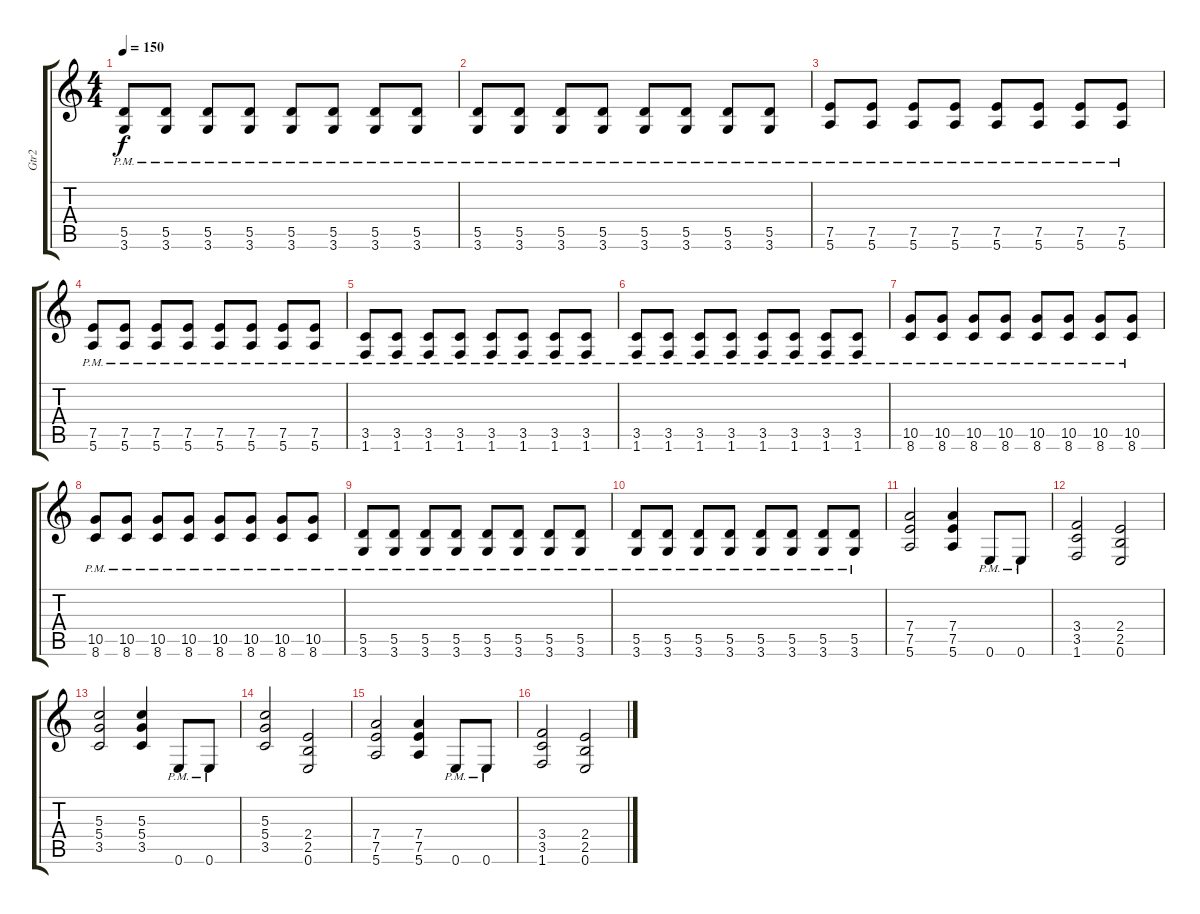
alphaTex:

\track ("Gtr2" "Gtr2") {instrument overdrivenguitar}
\staff {score tabs}
\tuning (E4 B3 G3 D3 A2 E2) {hide}
\ts (4 4)
\tempo 150
\clef g2
\ks c
(5.5{pm} 3.6{pm}).8{dy f} (5.5{pm} 3.6{pm}).8 (5.5{pm} 3.6{pm}).8 (5.5{pm} 3.6{pm}).8 (5.5{pm} 3.6{pm}).8 (5.5{pm} 3.6{pm}).8 (5.5{pm} 3.6{pm}).8 (5.5{pm} 3.6{pm}).8 |
(5.5{pm} 3.6{pm}).8 (5.5{pm} 3.6{pm}).8 (5.5{pm} 3.6{pm}).8 (5.5{pm} 3.6{pm}).8 (5.5{pm} 3.6{pm}).8 (5.5{pm} 3.6{pm}).8 (5.5{pm} 3.6{pm}).8 (5.5{pm} 3.6{pm}).8 |
(7.5{pm} 5.6{pm}).8 (7.5{pm} 5.6{pm}).8 (7.5{pm} 5.6{pm}).8 (7.5{pm} 5.6{pm}).8 (7.5{pm} 5.6{pm}).8 (7.5{pm} 5.6{pm}).8 (7.5{pm} 5.6{pm}).8 (7.5{pm} 5.6{pm}).8 |
(7.5{pm} 5.6{pm}).8 (7.5{pm} 5.6{pm}).8 (7.5{pm} 5.6{pm}).8 (7.5{pm} 5.6{pm}).8 (7.5{pm} 5.6{pm}).8 (7.5{pm} 5.6{pm}).8 (7.5{pm} 5.6{pm}).8 (7.5{pm} 5.6{pm}).8 |
(3.5{pm} 1.6{pm}).8 (3.5{pm} 1.6{pm}).8 (3.5{pm} 1.6{pm}).8 (3.5{pm} 1.6{pm}).8 (3.5{pm} 1.6{pm}).8 (3.5{pm} 1.6{pm}).8 (3.5{pm} 1.6{pm}).8 (3.5{pm} 1.6{pm}).8 |
(3.5{pm} 1.6{pm}).8 (3.5{pm} 1.6{pm}).8 (3.5{pm} 1.6{pm}).8 (3.5{pm} 1.6{pm}).8 (3.5{pm} 1.6{pm}).8 (3.5{pm} 1.6{pm}).8 (3.5{pm} 1.6{pm}).8 (3.5{pm} 1.6{pm}).8 |
(10.5{pm} 8.6{pm}).8 (10.5{pm} 8.6{pm}).8 (10.5{pm} 8.6{pm}).8 (10.5{pm} 8.6{pm}).8 (10.5{pm} 8.6{pm}).8 (10.5{pm} 8.6{pm}).8 (10.5{pm} 8.6{pm}).8 (10.5{pm} 8.6{pm}).8 |
(10.5{pm} 8.6{pm}).8 (10.5{pm} 8.6{pm}).8 (10.5{pm} 8.6{pm}).8 (10.5{pm} 8.6{pm}).8 (10.5{pm} 8.6{pm}).8 (10.5{pm} 8.6{pm}).8 (10.5{pm} 8.6{pm}).8 (10.5{pm} 8.6{pm}).8 |
(5.5{pm} 3.6{pm}).8 (5.5{pm} 3.6{pm}).8 (5.5{pm} 3.6{pm}).8 (5.5{pm} 3.6{pm}).8 (5.5{pm} 3.6{pm}).8 (5.5{pm} 3.6{pm}).8 (5.5{pm} 3.6{pm}).8 (5.5{pm} 3.6{pm}).8 |
(5.5{pm} 3.6{pm}).8 (5.5{pm} 3.6{pm}).8 (5.5{pm} 3.6{pm}).8 (5.5{pm} 3.6{pm}).8 (5.5{pm} 3.6{pm}).8 (5.5{pm} 3.6{pm}).8 (5.5{pm} 3.6{pm}).8 (5.5{pm} 3.6{pm}).8 |
(7.4 7.5 5.6).2 (7.4 7.5 5.6).4 0.6{pm}.8 0.6{pm}.8 |
(3.4 3.5 1.6).2 (2.4 2.5 0.6).2 |
(5.3 5.4 3.5).2 (5.3 5.4 3.5).4 0.6{pm}.8 0.6{pm}.8 |
(5.3 5.4 3.5).2 (2.4 2.5 0.6).2 |
(7.4 7.5 5.6).2 (7.4 7.5 5.6).4 0.6{pm}.8 0.6{pm}.8 |
(3.4 3.5 1.6).2 (2.4 2.5 0.6).2
